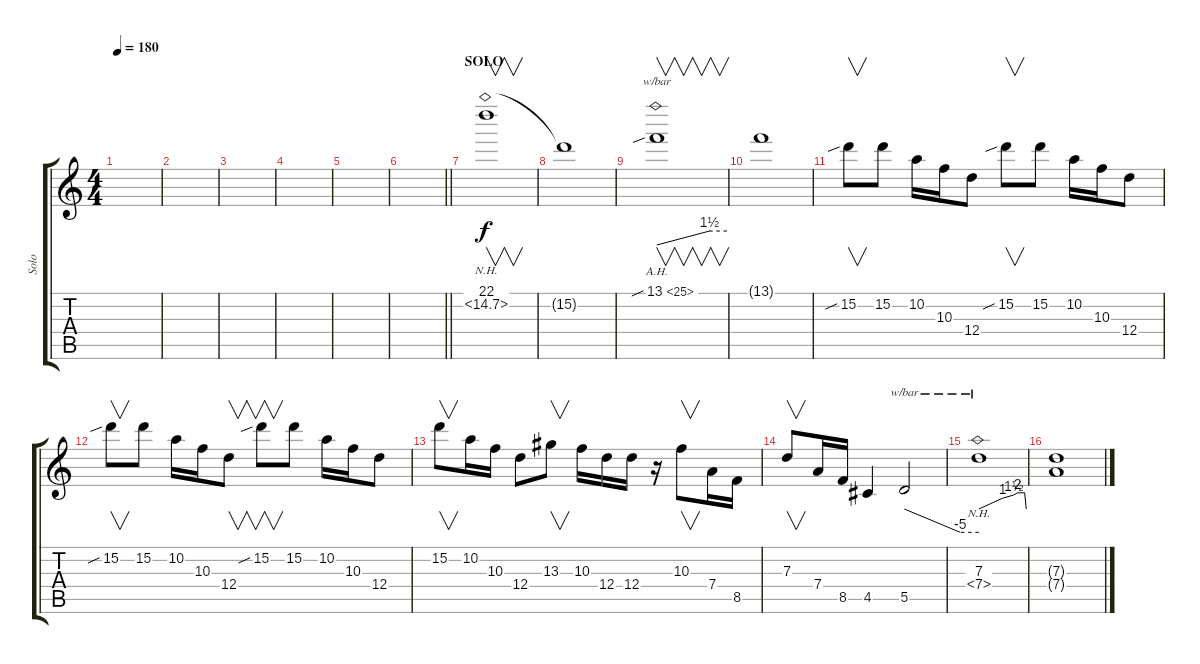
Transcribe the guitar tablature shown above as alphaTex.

\track ("Solo" "Solo") {instrument distortionguitar}
\staff {score tabs}
\tuning (E4 B3 G3 D3 A2 D2) {hide}
\ts (4 4)
\tempo 180
\clef g2
\ks c
|
|
|
|
|
\barLineRight lightlight
|
\section ("" "SOLO")
(22.1 15.2{nh}).1{v} |
15.2{t}.1 |
13.1{ah 12 sib}.1{v tbe (custom default 0 0 45 6 60 6)} |
13.1{t}.1 |
15.2{sib}.8{v} 15.2.8 10.2.16 10.3.16 12.4.8 15.2{sib}.8{v} 15.2.8 10.2.16 10.3.16 12.4.8 |
15.2{sib}.8{v} 15.2.8 10.2.16 10.3.16 12.4.8{v} 15.2{sib}.8{v} 15.2.8 10.2.16 10.3.16 12.4.8 |
15.2.8{v} 10.2.16 10.3.16 12.4.8 13.3.8{v} 10.3.16 12.4.16 12.4.16 r.16 10.3.8{v} 7.4.16 8.5.16 |
7.3.8{v} 7.4.16 8.5.16 4.5.4 5.5.2{tbe (custom default 0 0 45 -20 60 -20)} |
(7.3 7.4{nh}).1{tbe (custom default 0 0 30 4 44 6 49 8 56 8 58 8 60 0)} |
(7.3{t} 7.4{t}).1
